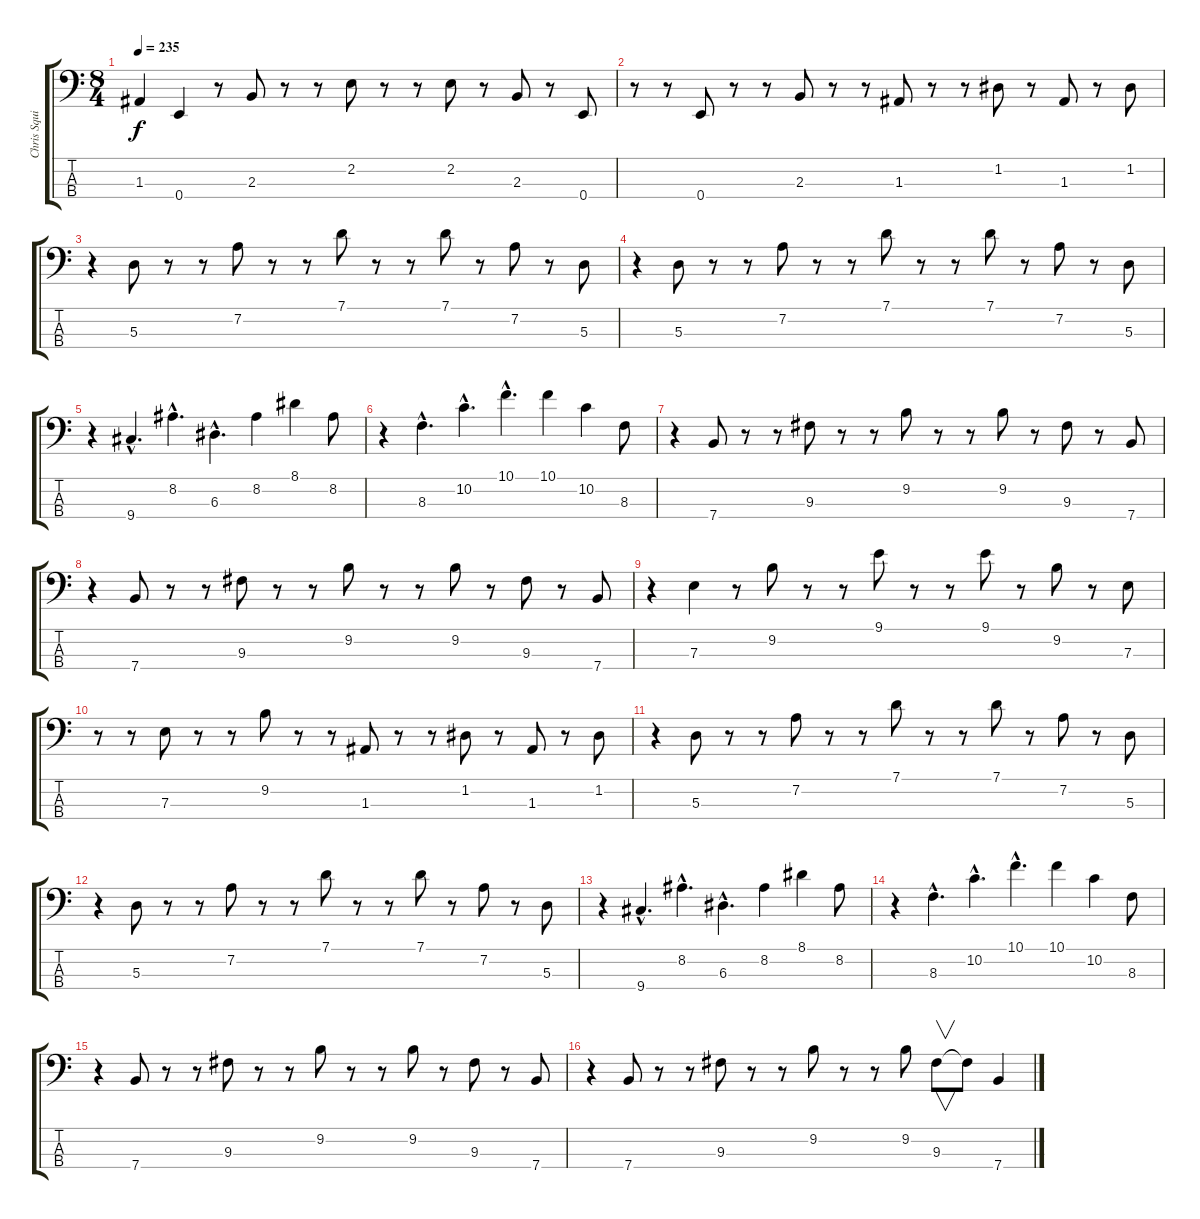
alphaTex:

\track ("Chris Squire (Bass)" "Chris Squi") {instrument electricbasspick}
\staff {score tabs}
\tuning (G2 D2 A1 E1) {hide}
\ts (8 4)
\tempo 235
\clef f4
\ks c
1.3.4{dy f instrument electricbasspick} 0.4.4 r.8 2.3.8 r.8 r.8 2.2.8 r.8 r.8 2.2.8 r.8 2.3.8 r.8 0.4.8 |
r.8 r.8 0.4.8 r.8 r.8 2.3.8 r.8 r.8 1.3.8 r.8 r.8 1.2.8 r.8 1.3.8 r.8 1.2.8 |
r.4 5.3.8 r.8 r.8 7.2.8 r.8 r.8 7.1.8 r.8 r.8 7.1.8 r.8 7.2.8 r.8 5.3.8 |
r.4 5.3.8 r.8 r.8 7.2.8 r.8 r.8 7.1.8 r.8 r.8 7.1.8 r.8 7.2.8 r.8 5.3.8 |
r.4 9.4{hac}.4{d} 8.2{hac}.4{d} 6.3{hac}.4{d} 8.2.4 8.1.4 8.2.8 |
r.4 8.3{hac}.4{d} 10.2{hac}.4{d} 10.1{hac}.4{d} 10.1.4 10.2.4 8.3.8 |
r.4 7.4.8 r.8 r.8 9.3.8 r.8 r.8 9.2.8 r.8 r.8 9.2.8 r.8 9.3.8 r.8 7.4.8 |
r.4 7.4.8 r.8 r.8 9.3.8 r.8 r.8 9.2.8 r.8 r.8 9.2.8 r.8 9.3.8 r.8 7.4.8 |
r.4 7.3.4 r.8 9.2.8 r.8 r.8 9.1.8 r.8 r.8 9.1.8 r.8 9.2.8 r.8 7.3.8 |
r.8 r.8 7.3.8 r.8 r.8 9.2.8 r.8 r.8 1.3.8 r.8 r.8 1.2.8 r.8 1.3.8 r.8 1.2.8 |
r.4 5.3.8 r.8 r.8 7.2.8 r.8 r.8 7.1.8 r.8 r.8 7.1.8 r.8 7.2.8 r.8 5.3.8 |
r.4 5.3.8 r.8 r.8 7.2.8 r.8 r.8 7.1.8 r.8 r.8 7.1.8 r.8 7.2.8 r.8 5.3.8 |
r.4 9.4{hac}.4{d} 8.2{hac}.4{d} 6.3{hac}.4{d} 8.2.4 8.1.4 8.2.8 |
r.4 8.3{hac}.4{d} 10.2{hac}.4{d} 10.1{hac}.4{d} 10.1.4 10.2.4 8.3.8 |
r.4 7.4.8 r.8 r.8 9.3.8 r.8 r.8 9.2.8 r.8 r.8 9.2.8 r.8 9.3.8 r.8 7.4.8 |
r.4 7.4.8 r.8 r.8 9.3.8 r.8 r.8 9.2.8 r.8 r.8 9.2.8 9.3.8{v} 9.3{t}.8 7.4.4
